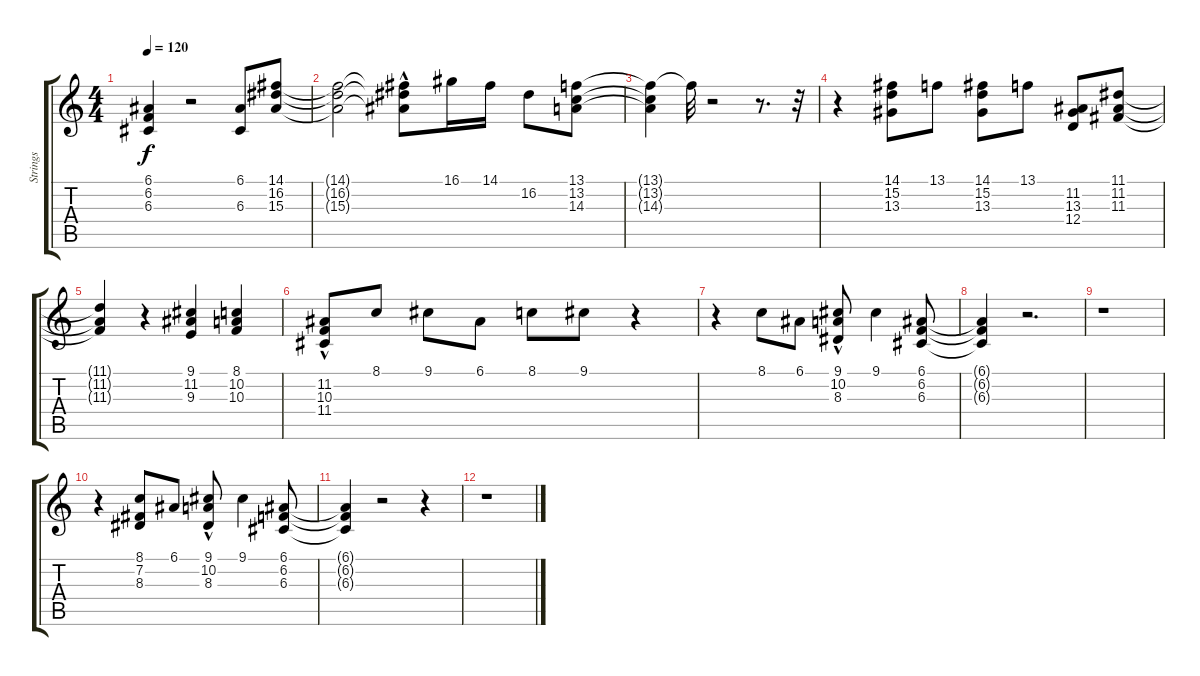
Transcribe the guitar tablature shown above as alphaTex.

\track ("Strings" "Strings") {instrument synthstrings2}
\staff {score tabs}
\tuning (E4 B3 G3 D3 A2 E2) {hide}
\ts (4 4)
\tempo 120
\clef g2
\ks c
(6.1{t} 6.2{t} 6.3{t}).4{dy f} r.2 (6.1 6.3).8 (14.1 16.2 15.3).8 |
(14.1{t} 16.2{t} 15.3{t}).2 (14.1{t} 16.2{t} 15.3{hac t}).8 16.1.16 14.1.16 16.2.8 (13.1 13.2 14.3).8 |
(13.1{t} 13.2{t} 14.3{t}).4 13.1{t}.32 r.2 r.8{d} r.32 |
r.4 (14.1 15.2 13.3).8 13.1.8 (14.1 15.2 13.3).8 13.1.8 (11.2 13.3 12.4).8 (11.1 11.2 11.3).8 |
(11.1{t} 11.2{t} 11.3{t}).4 r.4 (9.1 11.2 9.3).4 (8.1 10.2 10.3).4 |
(11.2 10.3{hac} 11.4{hac}).8 8.1.8 9.1.8 6.1.8 8.1.8 9.1.8 r.4 |
r.4 8.1.8 6.1.8 (9.1 10.2{hac} 8.3{hac}).8 9.1.4 (6.1 6.2 6.3).8 |
(6.1{t} 6.2{t} 6.3{t}).4 r.2{d} |
r.1 |
r.4 (8.1 7.2 8.3).8 6.1.8 (9.1 10.2{hac} 8.3{hac}).8 9.1.4 (6.1 6.2 6.3).8 |
(6.1{t} 6.2{t} 6.3{t}).4 r.2 r.4 |
r.1
